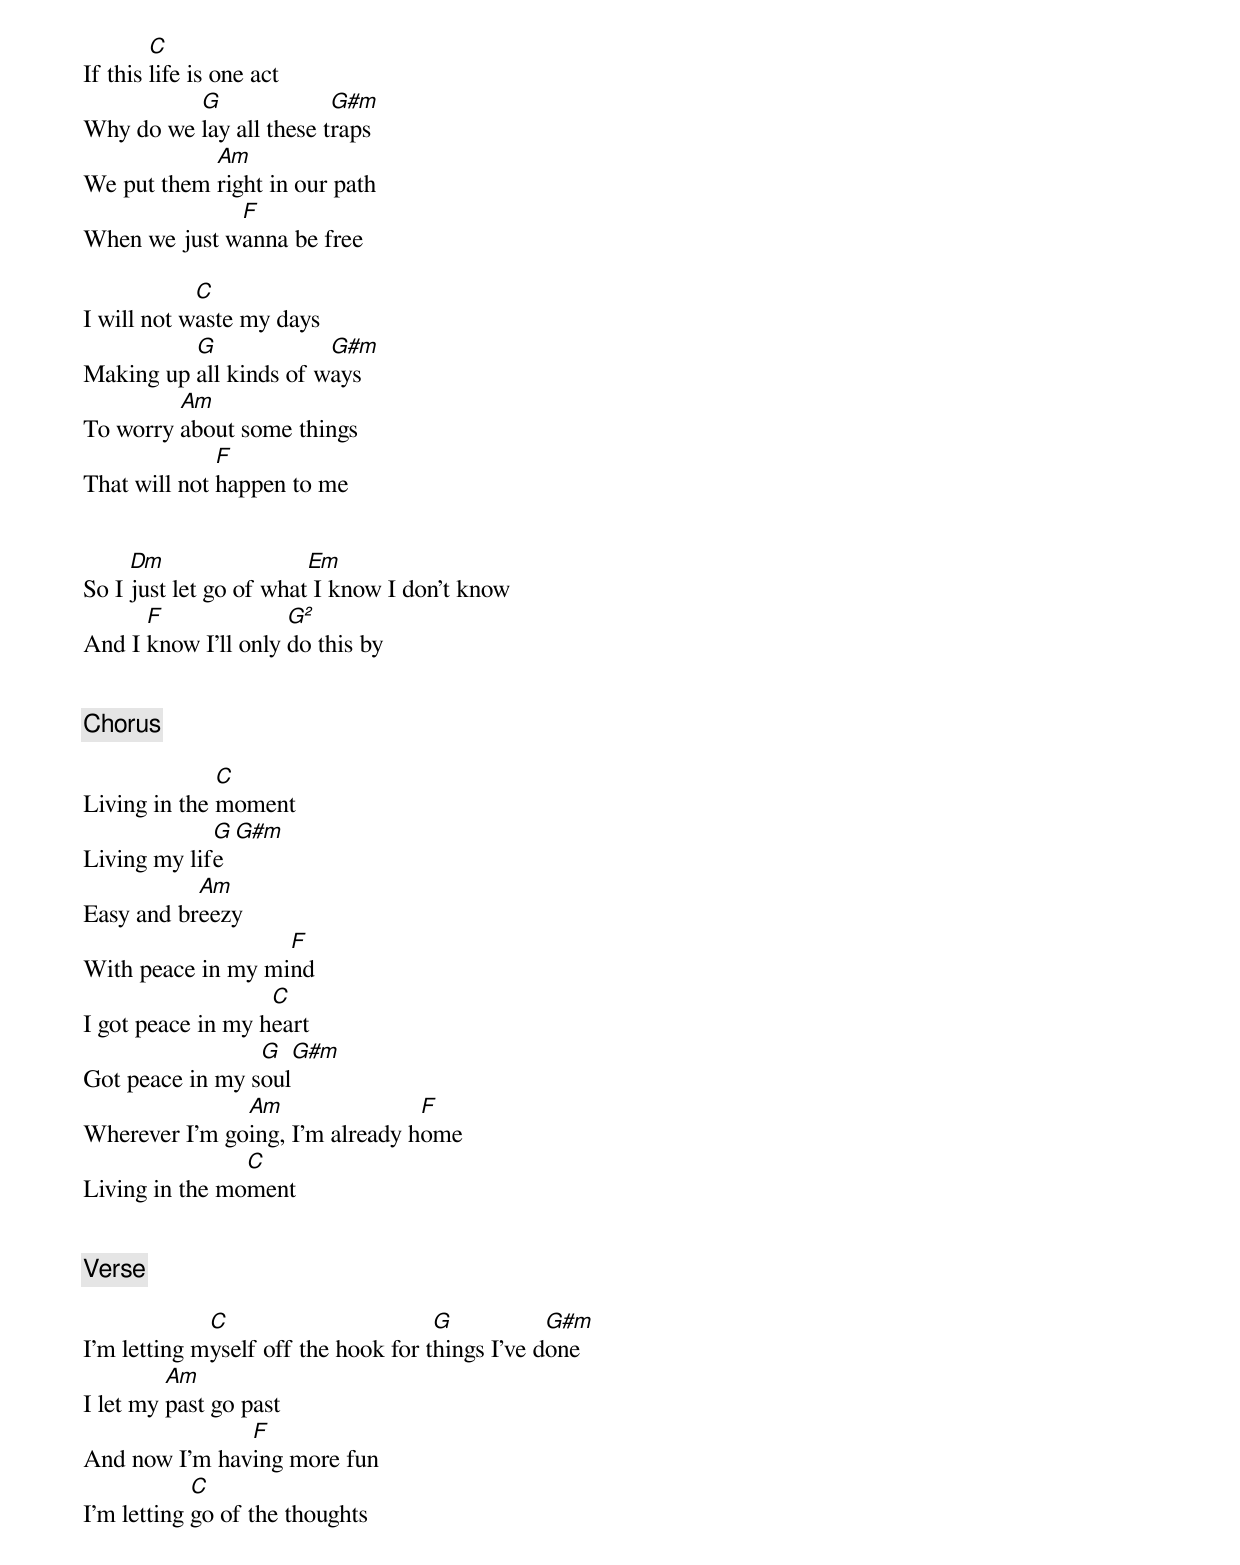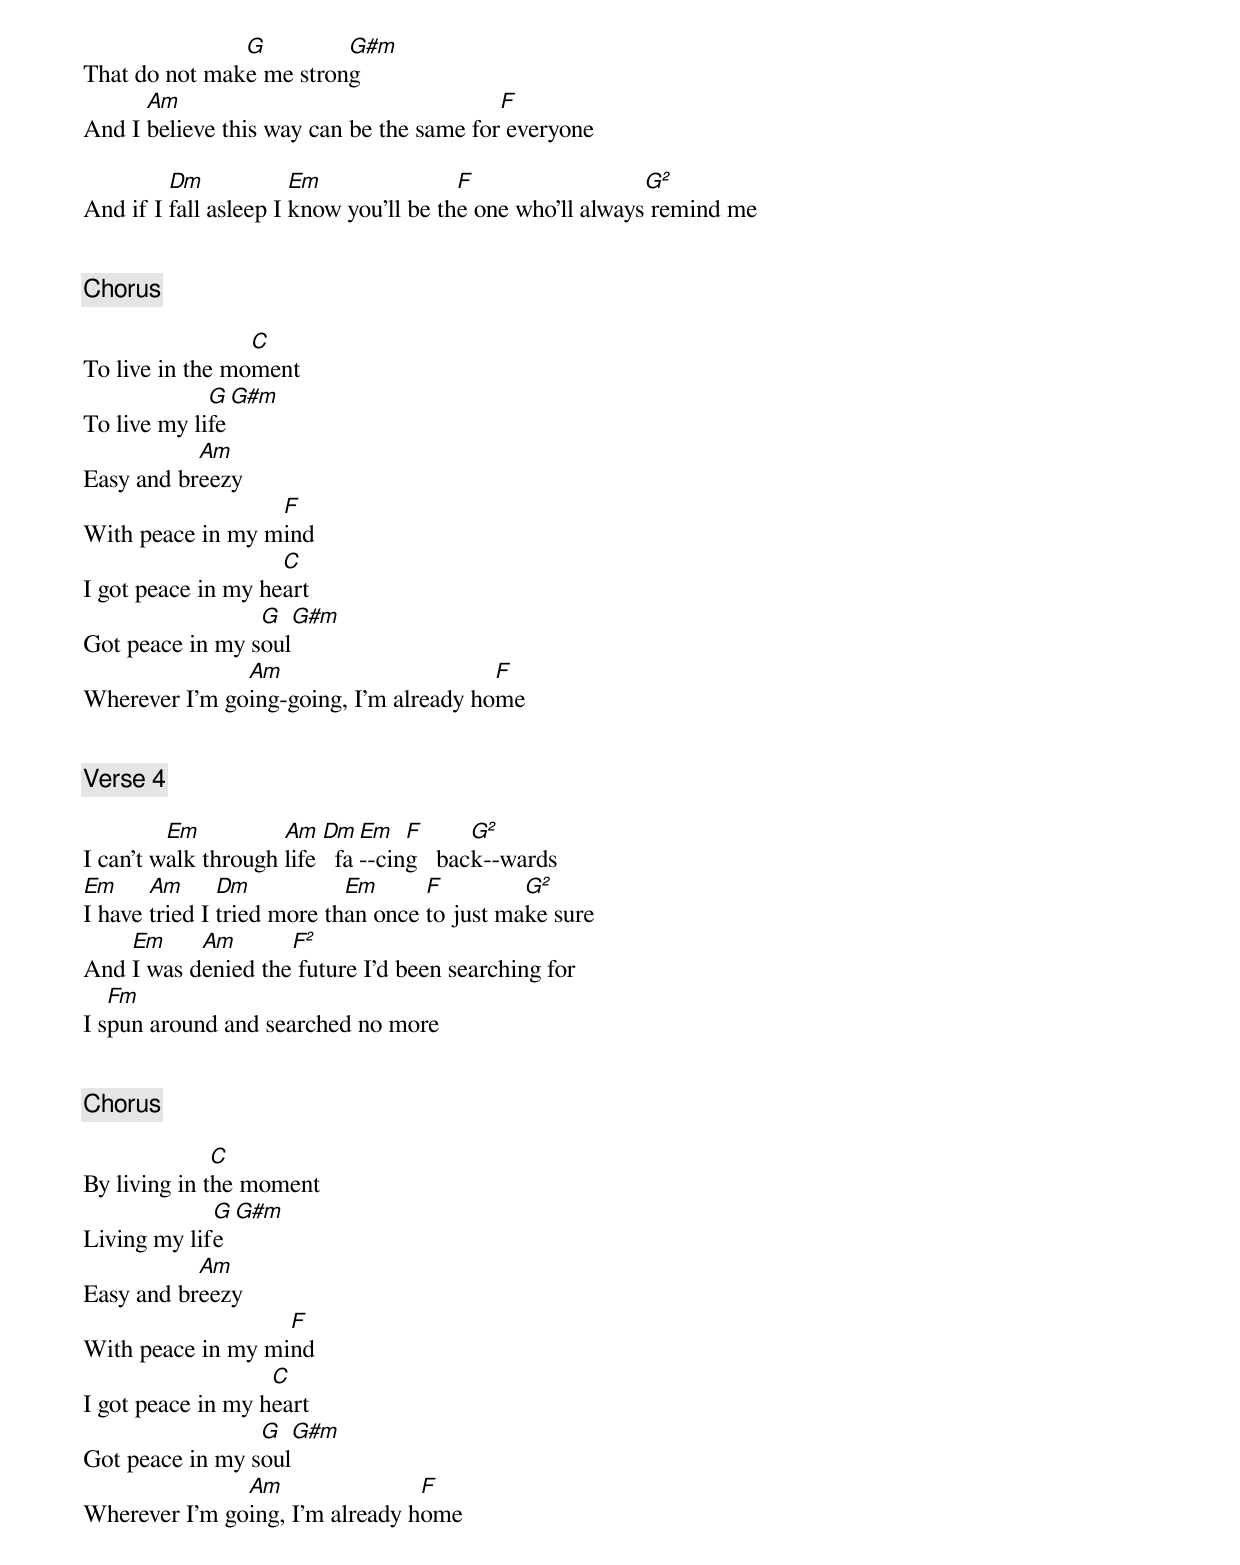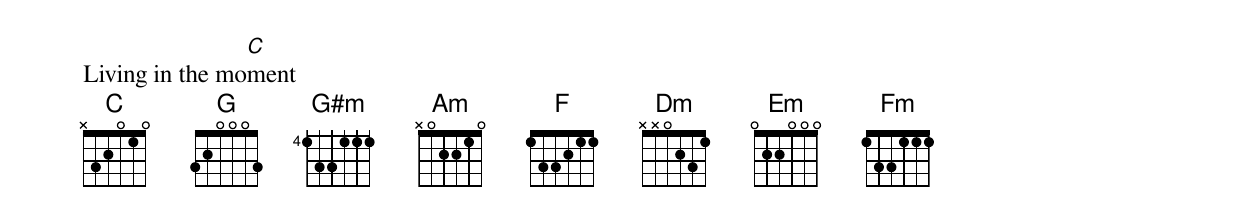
        C
If this life is one act
          G              G#m
Why do we lay all these traps
            Am
We put them right in our path
              F
When we just wanna be free

            C
I will not waste my days
          G             G#m
Making up all kinds of ways
         Am
To worry about some things
              F
That will not happen to me


     Dm                 Em
So I just let go of what I know I don't know
      F              G²
And I know I'll only do this by


[Chorus]

              C
Living in the moment
             G       G#m
Living my life
           Am
Easy and breezy
                   F
With peace in my mind
                   C
I got peace in my heart
                 G     G#m
Got peace in my soul
               Am                F
Wherever I'm going, I'm already home
                C
Living in the moment


[Verse]

             C                       G           G#m
I'm letting myself off the hook for things I've done
         Am
I let my past go past
               F
And now I'm having more fun
            C
I'm letting go of the thoughts
               G         G#m
That do not make me strong
      Am                                  F
And I believe this way can be the same for everyone

         Dm            Em               F                  G²
And if I fall asleep I know you'll be the one who'll always remind me


[Chorus]

                 C
To live in the moment
             G    G#m
To live my life
           Am
Easy and breezy
                  F
With peace in my mind
                    C
I got peace in my heart
                 G    G#m
Got peace in my soul
               Am                       F
Wherever I'm going-going, I'm already home


[Verse 4]

         Em          Am   Dm  Em   F      G²
I can't walk through life   fa--cing   back--wards
Em     Am      Dm           Em      F         G²
I have tried I tried more than once to just make sure
    Em     Am       F²
And I was denied the future I'd been searching for
   Fm
I spun around and searched no more


[Chorus]

              C
By living in the moment
             G       G#m
Living my life
           Am
Easy and breezy
                   F
With peace in my mind
                   C
I got peace in my heart
                 G     G#m
Got peace in my soul
               Am                F
Wherever I'm going, I'm already home
                C
Living in the moment
